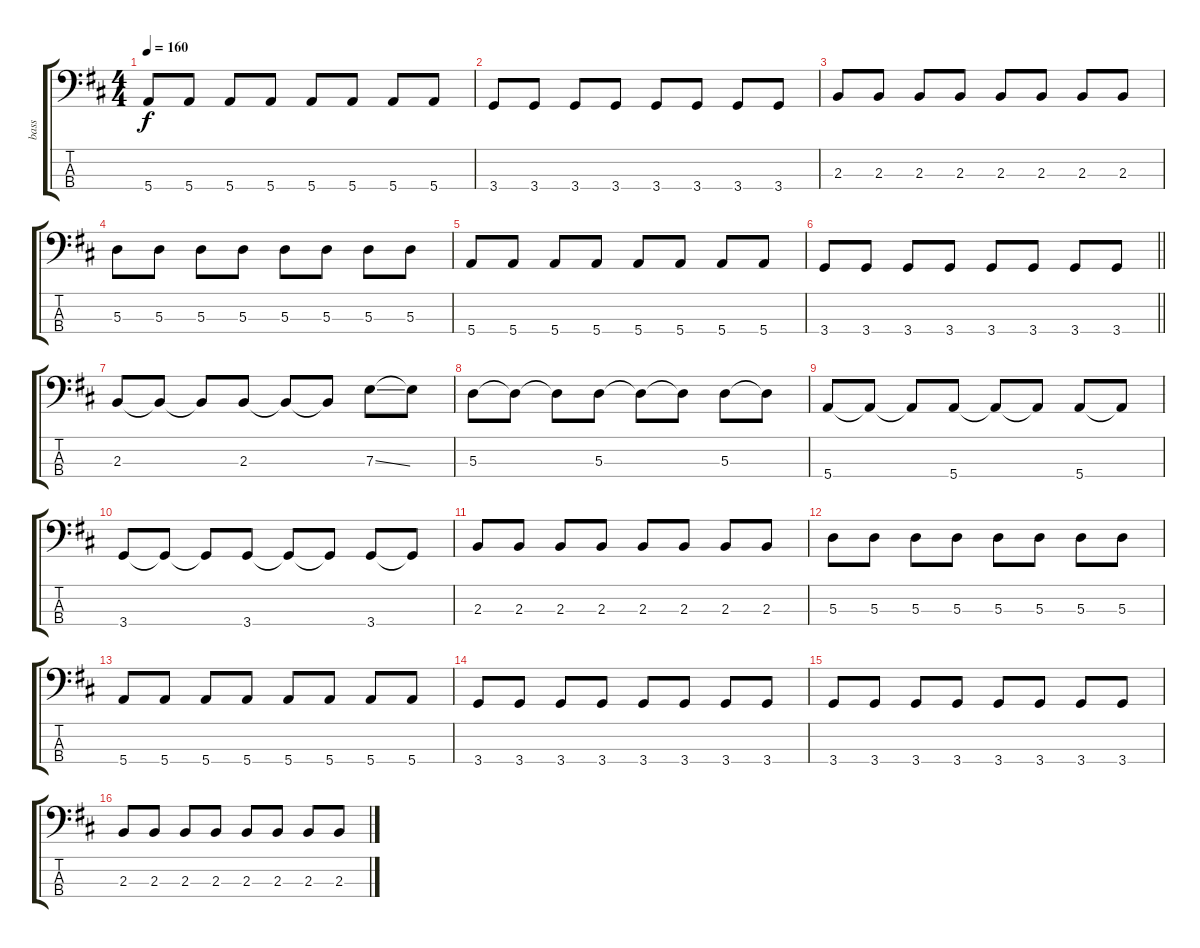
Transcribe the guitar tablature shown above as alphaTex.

\track ("bass" "bass") {instrument acousticguitarnylon}
\staff {score tabs}
\tuning (G2 D2 A1 E1) {hide}
\ts (4 4)
\tempo 160
\clef f4
\ks d
5.4.8{dy f} 5.4.8 5.4.8 5.4.8 5.4.8 5.4.8 5.4.8 5.4.8 |
3.4.8 3.4.8 3.4.8 3.4.8 3.4.8 3.4.8 3.4.8 3.4.8 |
2.3.8 2.3.8 2.3.8 2.3.8 2.3.8 2.3.8 2.3.8 2.3.8 |
5.3.8 5.3.8 5.3.8 5.3.8 5.3.8 5.3.8 5.3.8 5.3.8 |
5.4.8 5.4.8 5.4.8 5.4.8 5.4.8 5.4.8 5.4.8 5.4.8 |
\barLineRight lightlight
3.4.8 3.4.8 3.4.8 3.4.8 3.4.8 3.4.8 3.4.8 3.4.8 |
2.3.8 2.3{t}.8 2.3{t}.8 2.3.8 2.3{t}.8 2.3{t}.8 7.3{ss}.8 7.3{t}.8 |
5.3.8 5.3{t}.8 5.3{t}.8 5.3.8 5.3{t}.8 5.3{t}.8 5.3.8 5.3{t}.8 |
5.4.8 5.4{t}.8 5.4{t}.8 5.4.8 5.4{t}.8 5.4{t}.8 5.4.8 5.4{t}.8 |
3.4.8 3.4{t}.8 3.4{t}.8 3.4.8 3.4{t}.8 3.4{t}.8 3.4.8 3.4{t}.8 |
2.3.8 2.3.8 2.3.8 2.3.8 2.3.8 2.3.8 2.3.8 2.3.8 |
5.3.8 5.3.8 5.3.8 5.3.8 5.3.8 5.3.8 5.3.8 5.3.8 |
5.4.8 5.4.8 5.4.8 5.4.8 5.4.8 5.4.8 5.4.8 5.4.8 |
3.4.8 3.4.8 3.4.8 3.4.8 3.4.8 3.4.8 3.4.8 3.4.8 |
3.4.8 3.4.8 3.4.8 3.4.8 3.4.8 3.4.8 3.4.8 3.4.8 |
2.3.8 2.3.8 2.3.8 2.3.8 2.3.8 2.3.8 2.3.8 2.3.8
